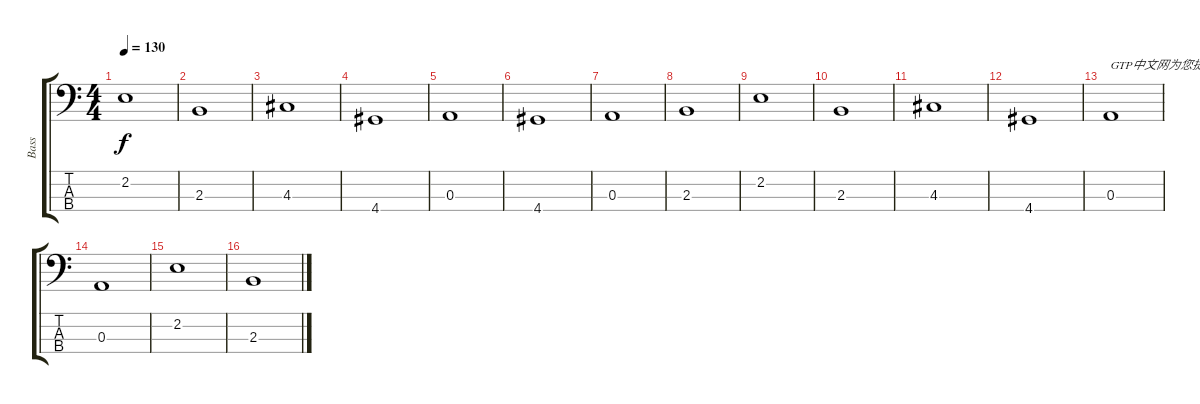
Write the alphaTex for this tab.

\track ("Bass" "Bass") {instrument fretlessbass}
\staff {score tabs}
\tuning (G2 D2 A1 E1) {hide}
\ts (4 4)
\tempo 130
\clef f4
\ks c
2.2.1{dy f} |
2.3.1 |
4.3.1 |
4.4.1 |
0.3.1 |
4.4.1 |
0.3.1 |
2.3.1 |
2.2.1 |
2.3.1 |
4.3.1 |
4.4.1 |
0.3.1{txt "GTP中文网为您提供优秀的谱子"} |
0.3.1 |
2.2.1 |
2.3.1
